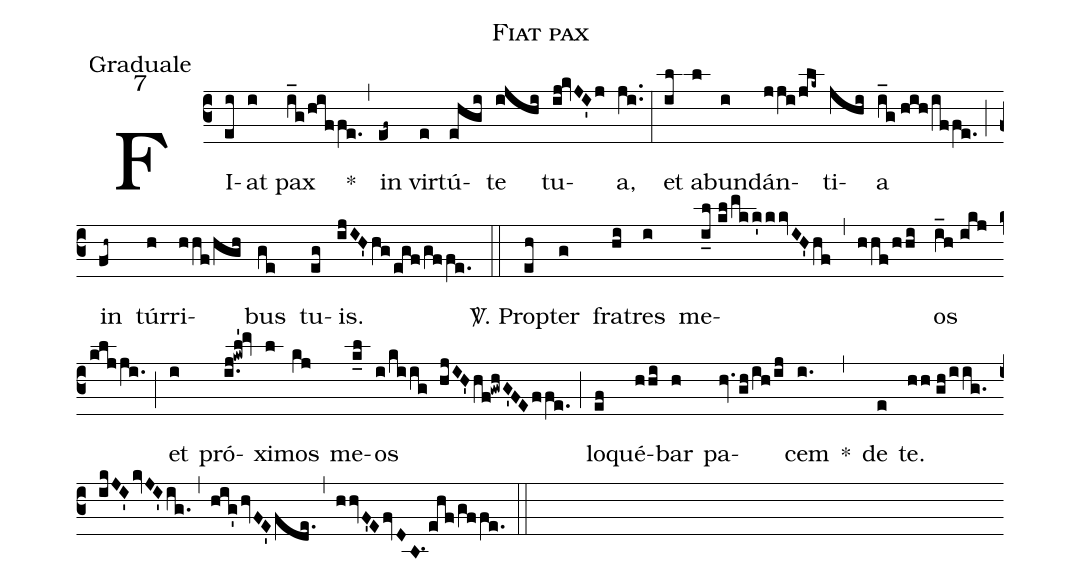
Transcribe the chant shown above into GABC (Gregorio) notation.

name: Fiat pax;
office-part: Graduale;
mode: 7;
%%
(c3) FI(ei)at(i) pax(i_g/hiffe.) *(,) in(ef~) vir(e)tú(ehgi)te(ijhi) tu(ij!kvJI'j)a,(ji..) (:)
et(il) ab(l)un(i)dán(jji/jlk~)ti(jhi)a(i_g//hih/iffe.) (;) in(fh~) túr(h)ri(hhf/hgh)bus(ge) tu(eg)is.(ijIH'hg/egf/gffe.) (::)
<sp>V/</sp>. Prop(eh)ter(g) fra(hi)tres(i) me(i_l//kl/mkk'kkvIH'hf)(,)(hhf/hhi)os(i_h//ikj/kljji.) (;) et(i) pró(i.j!kwl'!mv)xi(l)mos(kj) me(k_l)os(i/kiig hjIH'hf!gwhG'FEffe.) (;) lo(ef)qué(hhi)bar(h) pa(hv.gh/ih/ij)cem(i.) *(,)
de(e) te.(hh//gh/iig./ikJI'kvJI'ig.) (,) (hig'hvFE'fde.) (,) (hhvF'EfvD/B.1ehf/gffe.) (::)
